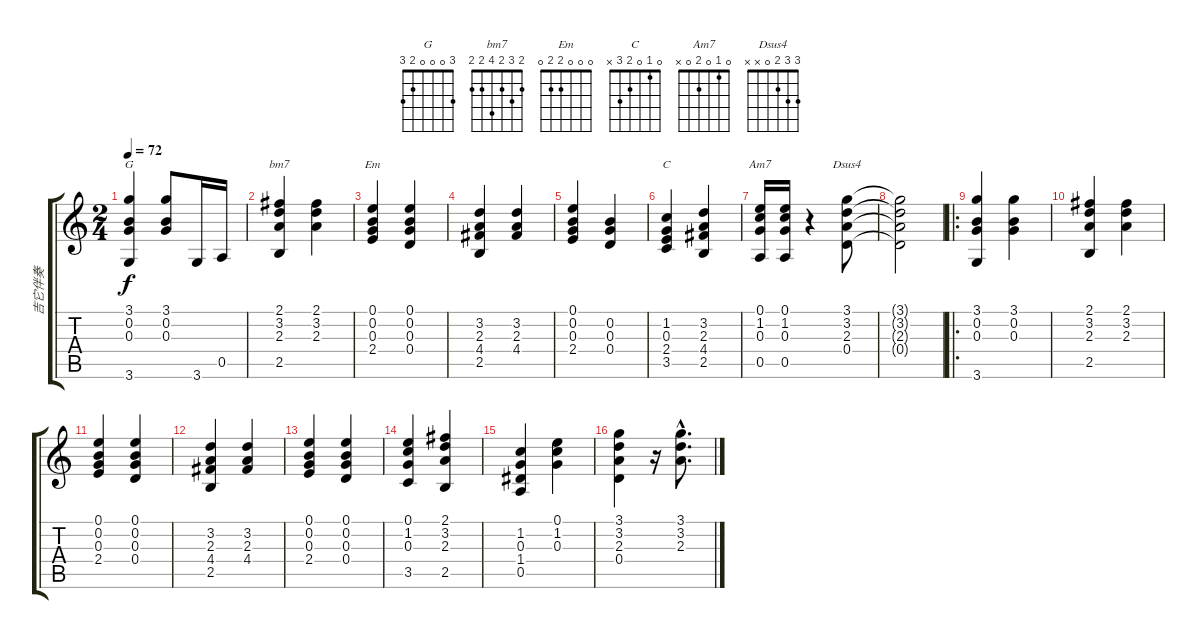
\track ("吉它伴奏" "吉它伴奏") {instrument acousticguitarsteel}
\staff {score tabs}
\tuning (E4 B3 G3 D3 A2 E2) {hide}
\chord ("G" 3 0 0 0 2 3)
\chord ("bm7" 2 3 2 4 2 2)
\chord ("Em" 0 0 0 2 2 0)
\chord ("C" 0 1 0 2 3 x)
\chord ("Am7" 0 1 0 2 0 x)
\chord ("Dsus4" 3 3 2 0 x x)
\ts (2 4)
\tempo 72
\clef g2
\ks c
(3.1 0.2 0.3 3.6).4{ch "G" dy f instrument acousticguitarsteel} (3.1 0.2 0.3).8 3.6.16 0.5.16 |
(2.1 3.2 2.3 2.5).4{ch "bm7"} (2.1 3.2 2.3).4 |
(0.1 0.2 0.3 2.4).4{ch "Em"} (0.1 0.2 0.3 0.4).4 |
(3.2 2.3 4.4 2.5).4 (3.2 2.3 4.4).4 |
(0.1 0.2 0.3 2.4).4 (0.2 0.3 0.4).4 |
(1.2 0.3 2.4 3.5).4{ch "C"} (3.2 2.3 4.4 2.5).4 |
(0.1 1.2 0.3 0.5).16{ch "Am7"} (0.1 1.2 0.3 0.5).16 r.4 (3.1 3.2 2.3 0.4).8{ch "Dsus4"} |
(3.1{t} 3.2{t} 2.3{t} 0.4{t}).2 |
\ro
(3.1 0.2 0.3 3.6).4 (3.1 0.2 0.3).4 |
(2.1 3.2 2.3 2.5).4 (2.1 3.2 2.3).4 |
(0.1 0.2 0.3 2.4).4 (0.1 0.2 0.3 0.4).4 |
(3.2 2.3 4.4 2.5).4 (3.2 2.3 4.4).4 |
(0.1 0.2 0.3 2.4).4 (0.1 0.2 0.3 0.4).4 |
(0.1 1.2 0.3 3.5).4 (2.1 3.2 2.3 2.5).4 |
(1.2 0.3 1.4 0.5).4 (0.1 1.2 0.3).4 |
(3.1 3.2 2.3 0.4).4 r.16 (3.1{hac} 3.2{hac} 2.3{hac}).8{d}
